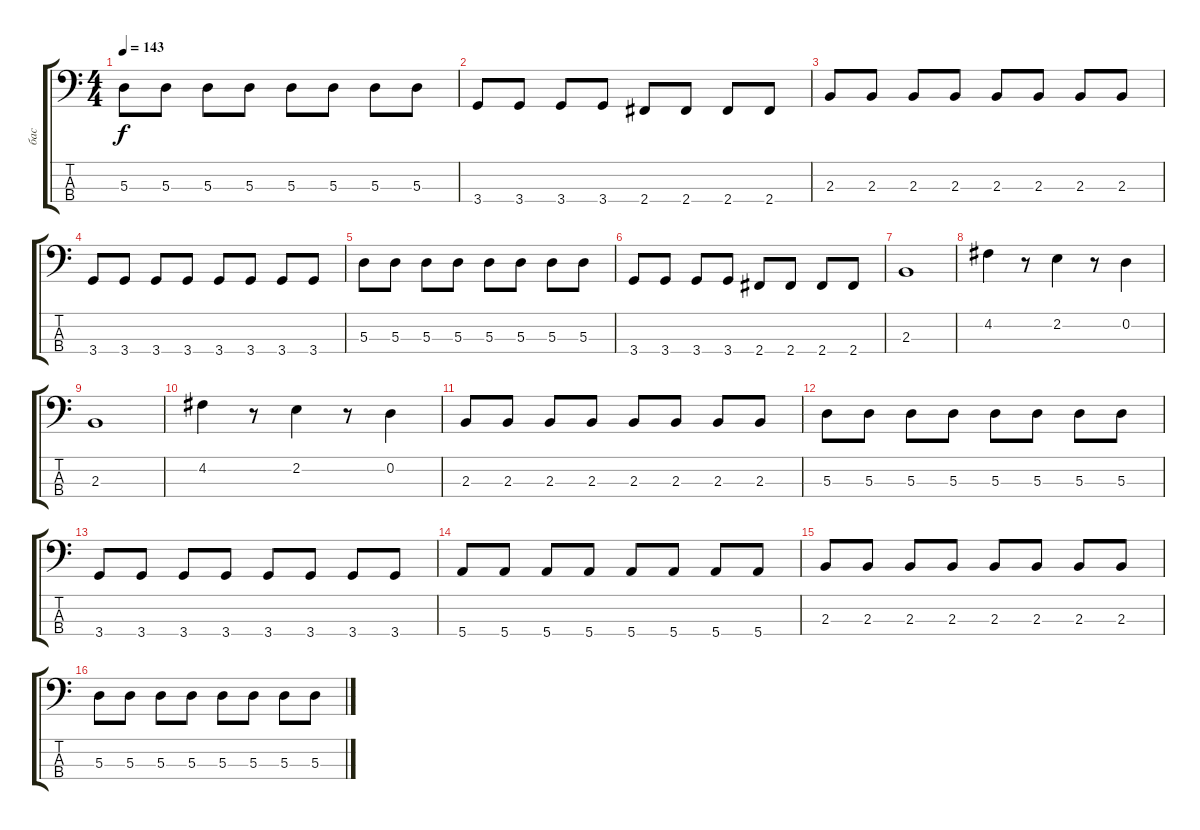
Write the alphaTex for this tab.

\track ("бас" "бас") {instrument electricbassfinger}
\staff {score tabs}
\tuning (G2 D2 A1 E1) {hide}
\ts (4 4)
\tempo 143
\clef f4
\ks c
5.3.8{dy f} 5.3.8 5.3.8 5.3.8 5.3.8 5.3.8 5.3.8 5.3.8 |
3.4.8 3.4.8 3.4.8 3.4.8 2.4.8 2.4.8 2.4.8 2.4.8 |
2.3.8 2.3.8 2.3.8 2.3.8 2.3.8 2.3.8 2.3.8 2.3.8 |
3.4.8 3.4.8 3.4.8 3.4.8 3.4.8 3.4.8 3.4.8 3.4.8 |
5.3.8 5.3.8 5.3.8 5.3.8 5.3.8 5.3.8 5.3.8 5.3.8 |
3.4.8 3.4.8 3.4.8 3.4.8 2.4.8 2.4.8 2.4.8 2.4.8 |
2.3.1 |
4.2.4 r.8 2.2.4 r.8 0.2.4 |
2.3.1 |
4.2.4 r.8 2.2.4 r.8 0.2.4 |
2.3.8 2.3.8 2.3.8 2.3.8 2.3.8 2.3.8 2.3.8 2.3.8 |
5.3.8 5.3.8 5.3.8 5.3.8 5.3.8 5.3.8 5.3.8 5.3.8 |
3.4.8 3.4.8 3.4.8 3.4.8 3.4.8 3.4.8 3.4.8 3.4.8 |
5.4.8 5.4.8 5.4.8 5.4.8 5.4.8 5.4.8 5.4.8 5.4.8 |
2.3.8 2.3.8 2.3.8 2.3.8 2.3.8 2.3.8 2.3.8 2.3.8 |
5.3.8 5.3.8 5.3.8 5.3.8 5.3.8 5.3.8 5.3.8 5.3.8
